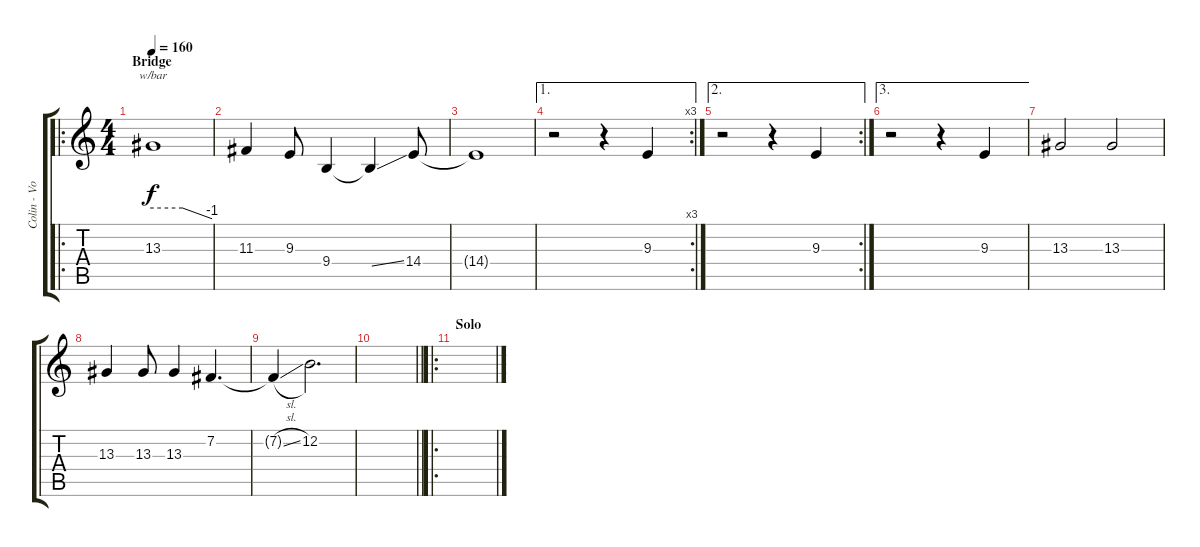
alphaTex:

\track ("Colin - Vocals" "Colin - Vo") {instrument fiddle}
\staff {score tabs}
\tuning (E4 B3 G3 D3 A2 E2) {hide}
\ro
\ts (4 4)
\section ("" "Bridge")
\tempo 160
\clef g2
\ks c
13.3.1{tbe (custom default 0 0 30 0 60 -4) dy f} |
11.3.4 9.3.8 9.4.4 9.4{ss t}.4 14.4.8 |
14.4{t}.1 |
\ae 1
\rc 3
r.2 r.4 9.3.4 |
\ae 2
\rc 2
r.2 r.4 9.3.4 |
\ae 3
r.2 r.4 9.3.4 |
13.3.2 13.3.2 |
13.3.4 13.3.8 13.3.4 7.2.4{d} |
7.2{sl t}.4 12.2.2{d} |
\barLineRight lightlight
|
\ro
\section ("" "Solo")
